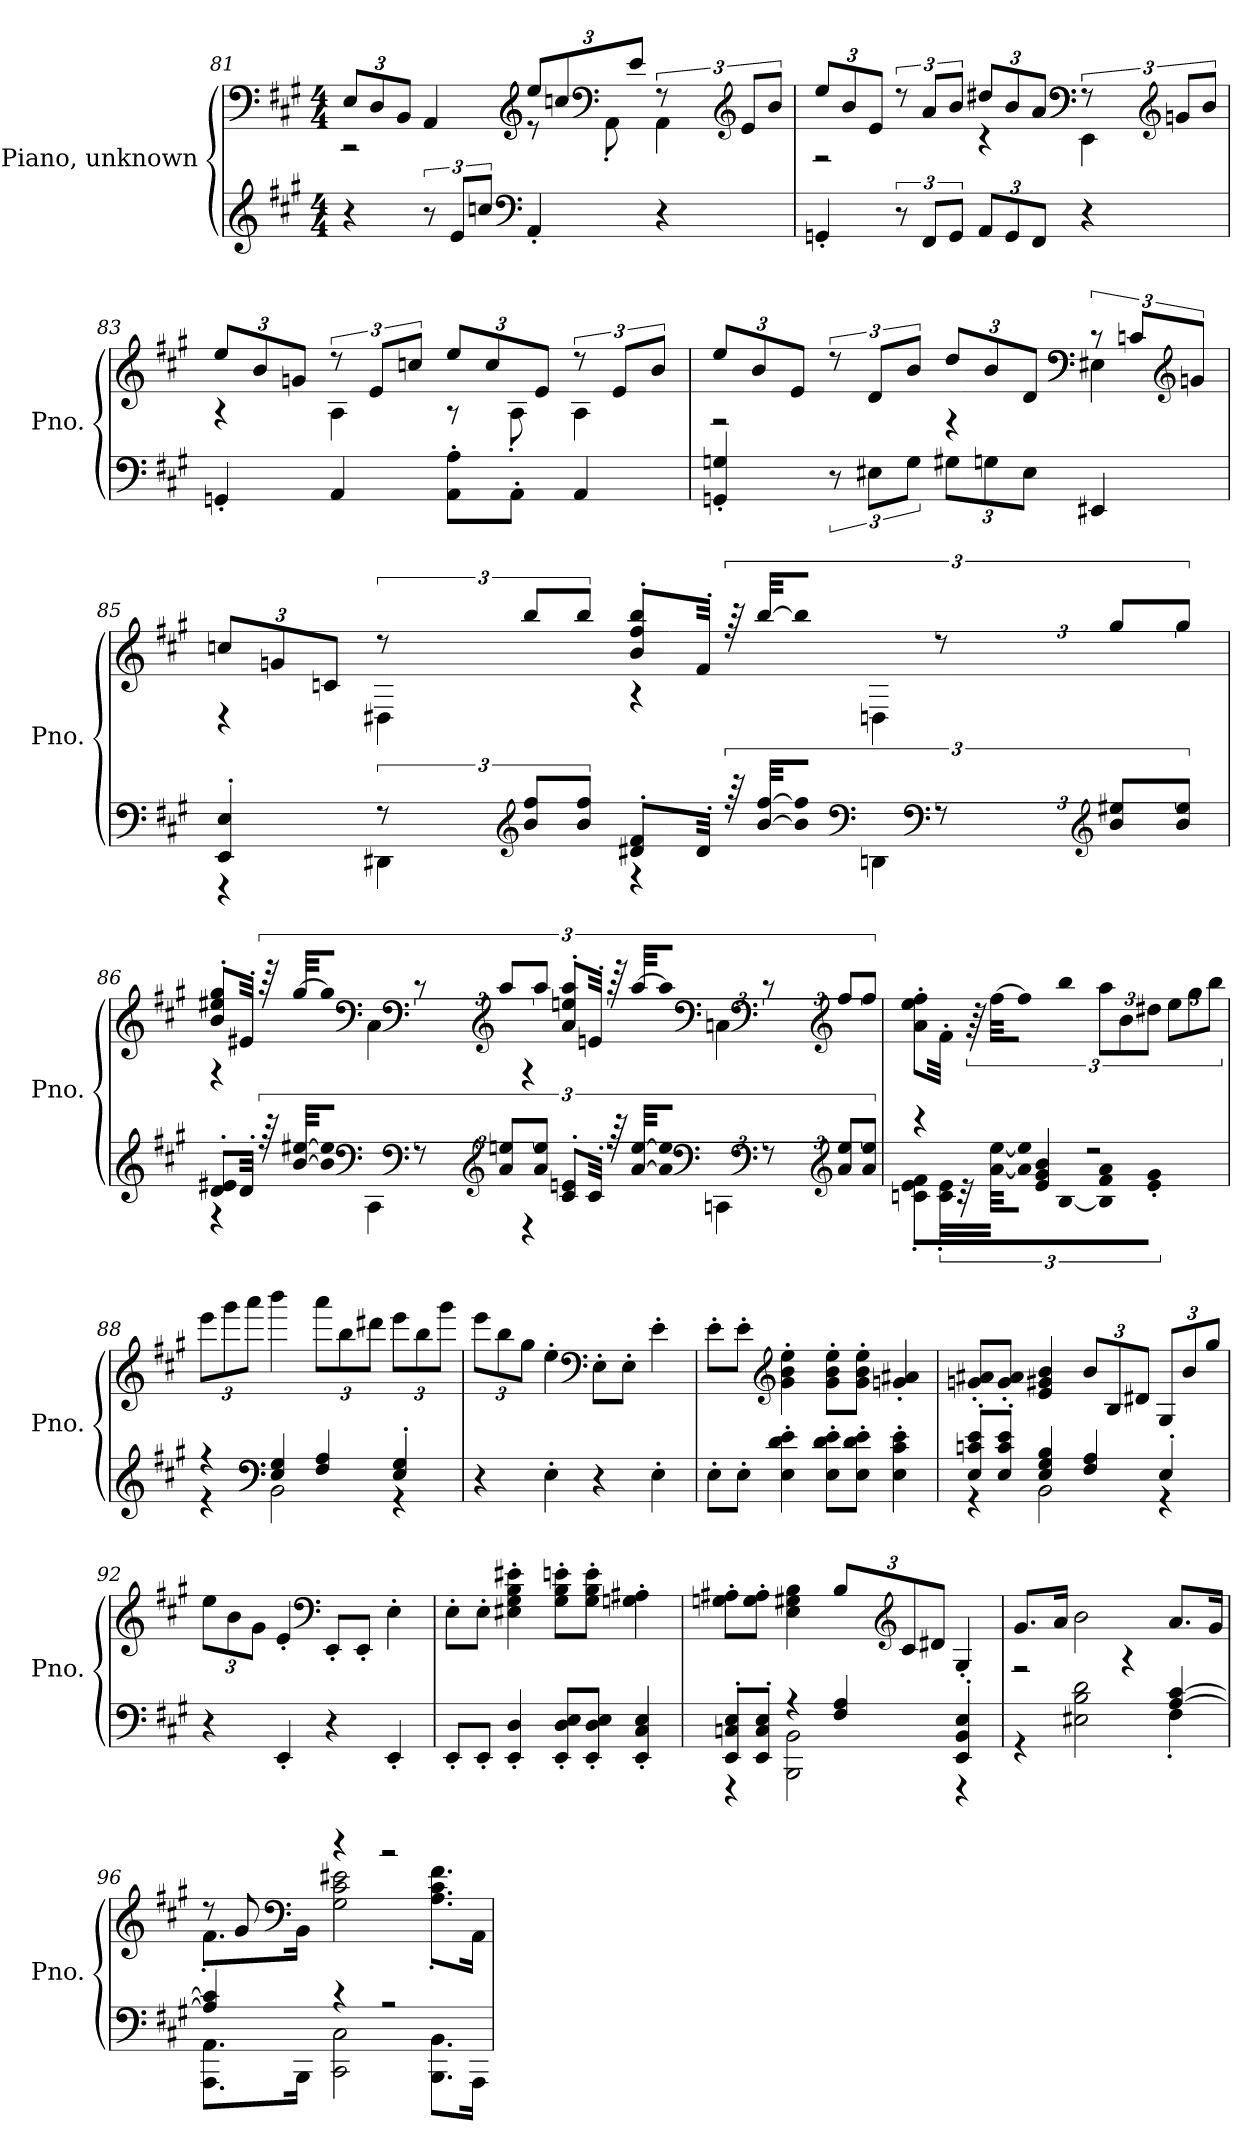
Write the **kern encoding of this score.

**kern	**kern
*part1	*part1
*staff2	*staff1
*I"Piano, unknown	*
*I'Pno.	*
!!LO:LB:g=z
*clefG2	*clefF4
*k[f#c#g#]	*k[f#c#g#]
*M4/4	*M4/4
*	*Xbrackettup
=81	=81
*	*^
4r	12E/L	2r
.	12D/	.
.	12BB/J	.
12r	4AA/	.
12e/L	.	.
12ccn/J	.	.
*clefF4	*clefG2	*
4AA'/	12ee/L	8r
.	12ccn/	.
*	*clefF4	*
.	.	8AA'\
.	12e/J	.
*	*brackettup	*
4r	12r	4AA\
*	*clefG2	*
.	12e/L	.
.	12b/J	.
=82	=82	=82
*	*Xbrackettup	*
4GGn'/	12ee/L	2r
.	12b/	.
.	12e/J	.
*	*brackettup	*
12r	12r	.
12FF#/L	12a/L	.
12GG/J	12b/J	.
*Xbrackettup	*Xbrackettup	*
12AA/L	12dd#X/L	4r
12GG/	12b/	.
12FF#/J	12a/J	.
*	*clefF4	*
*	*brackettup	*
4r	12r	4EE\
*	*clefG2	*
.	12gn/L	.
.	12b/J	.
!!LO:LB:g=z	!!
=83	=83	=83
*	*Xbrackettup	*
4GGn'/	12ee/L	4r
.	12b/	.
.	12gn/J	.
*	*brackettup	*
4AA/	12r	4A\
.	12e/L	.
.	12ccn/J	.
*	*Xbrackettup	*
8AA\' 8A\'L	12ee/L	8r
.	12cc/	.
8AA'\J	.	8A'\
.	12e/J	.
*	*brackettup	*
4AA/	12r	4A\
.	12e/L	.
.	12b/J	.
=84	=84	=84
*	*Xbrackettup	*
4GGn/' 4Gn/'	12ee/L	2r
.	12b/	.
.	12e/J	.
*brackettup	*brackettup	*
12r	12r	.
12E#X\L	12d/L	.
12G\J	12b/J	.
*Xbrackettup	*Xbrackettup	*
12G#X\L	12dd/L	4r
12Gn\	12b/	.
12E#\J	12d/J	.
*	*clefF4	*
*	*brackettup	*
4EE#X/	12r	4E#X\
.	12cn/L	.
*	*clefG2	*
.	12gn/J	.
!!LO:LB:g=z	!!
=85	=85	=85
*^	*	*
*	*	*Xbrackettup	*
4EE/' 4E/'	4r	12ccn/L	4r
.	.	12gn/	.
.	.	12cn/J	.
*brackettup	*	*brackettup	*
12r	4DD#X\	12r	4D#X\
*clefG2	*	*	*
12b/ 12ff#/L	.	12bb/L	.
12b/ 12ff#/J	.	12bb/J	.
8d#X/' 8f#/'L	4r	8b/' 8ff#/' 8bb/'L	4r
32d#'/Jkk	.	32f#'/Jkk	.
96r	.	96r	.
[48b/ [48ff#/KLL	.	[48bb/KLL	.
16b/] 16ff#/]JJ	.	16bb/JJ]	.
*clefF4	*	*	*
12r	4DDn\	12r	4Dn\
*clefG2	*	*	*
12b/ 12ee#X/L	.	12gg#/L	.
12b/ 12ee#/J	.	12gg#/J	.
!!LO:LB:g=z	!!
=86	=86	=86	=86
8d/' 8e#X/'L	4r	8b/' 8ee#X/' 8gg#/'L	4r
32d'/Jkk	.	32e#X'/Jkk	.
96r	.	96r	.
[48b/ [48ee#X/KLL	.	[48gg#/KLL	.
16b/] 16ee#/]JJ	.	16gg#/JJ]	.
*clefF4	*	*clefF4	*
12r	4CC#\	12r	4C#\
*clefG2	*	*clefG2	*
12a/ 12een/L	.	12aa/L	.
12a/ 12ee/J	.	12aa/J	.
8c#/' 8en/'L	4r	8a/' 8een/' 8aa/'L	4r
32c#'/Jkk	.	32en'/Jkk	.
96r	.	96r	.
[48a/ [48ee/KLL	.	[48aa/KLL	.
16a/] 16ee/]JJ	.	16aa/JJ]	.
*clefF4	*	*clefF4	*
12r	4CCn\	12r	4Cn\
*clefG2	*	*clefG2	*
12a/ 12ee/L	.	12ff#/L	.
12a/ 12ee/J	.	12ff#/J	.
*	*	*v	*v
!!LO:LB:g=z
=87	=87	=87
4r	8cn\' 8e\' 8f#\'L	8a\' 8ee\' 8ff#\'L
.	48c\' 48e\'Jkk	32f#'\Jkk
.	48r	.
.	.	96r
.	[48a\ [48ee\KLL	[48ff#\KLL
.	16a\] 16ee\]JJ	16ff#\JJ]
4e/ 4g#/ 4b/	[4B\	4bb\
*	*	*Xbrackettup
2r	4B\] 4f#\ 4a\	12aa\L
.	.	12b\
.	.	12dd#X\J
.	4e\' 4g#\'	12ee\L
.	.	12gg#\
.	.	12bb\J
=88	=88	=88
4r	4r	12eee\L
.	.	12ggg#\
.	.	12aaa\J
*clefF4	*	*
4E/ 4G#/	2BB\	4bbb\
4F#/ 4A/	.	12aaa\L
.	.	12bb\
.	.	12ddd#X\J
4E/' 4G#/'	4r	12eee\L
.	.	12bb\
.	.	12ggg#\J
*v	*v	*
=89	=89
4r	12eee\L
.	12bb\
.	12gg#\J
4E'\	4ee'\
*	*clefF4
4r	8E'\L
.	8E'\J
4E'\	4e'\
!!LO:PB:g=z
=90	=90
8E'\L	8e'\L
8E'\J	8e'\J
*	*clefG2
4E\' 4d\' 4e\'	4g#\' 4b\' 4ee\'
8E\' 8d\' 8e\'L	8g#\' 8b\' 8ee\'L
8E\' 8d\' 8e\'J	8g#\' 8b\' 8ee\'J
4E\' 4c#\' 4e\'	4gn/' 4a#X/'
=91	=91
*^	*
8E/' 8cn/' 8e/'L	4r	8gn/' 8a#X/'L
8E/' 8c/' 8e/'J	.	8g/' 8a#/'J
4E/ 4G#/ 4B/	2BB\	4e/ 4g#X/ 4b/
4F#/ 4A/	.	12b/L
.	.	12B/
.	.	12d#X/J
4E'/	4r	12G#/L
.	.	12b/
.	.	12gg#/J
*v	*v	*
=92	=92
4r	12ee\L
.	12b\
.	12g#\J
4EE'/	4e'/
*	*clefF4
4r	8EE'/L
.	8EE'/J
4EE'/	4E'\
!!LO:LB:g=z
=93	=93
8EE'/L	8E'\L
8EE'/J	8E'\J
4EE/' 4D/'	4E#X\' 4G#\' 4B\' 4e#X\'
8EE/' 8D/' 8E/'L	8G#\' 8B\' 8en\'L
8EE/' 8D/' 8E/'J	8G#\' 8B\' 8e\'J
4EE/' 4C#/' 4E/'	4Gn\' 4A#X\'
=94	=94
*^	*
8EE/' 8Cn/' 8E/'L	4r	8Gn\' 8A#X\'L
8EE/' 8C/' 8E/'J	.	8G\' 8A#\'J
4r	2BBB\ 2BB\	4E\ 4G#X\ 4B\
4F#/ 4A/	.	12B/L
*	*	*clefG2
.	.	12c#/
.	.	12d#X/J
4EE/' 4BB/' 4E/'	4r	4G#'/
=95	=95	=95
2r	4r	8.g#/L
.	.	16a/Jk
.	2E#X\ 2B\ 2d\	2b\
4r	.	.
[4A/ [4c#/	4F#'\	8.a/L
.	.	16g#/Jk
!!LO:LB:g=z
=96	=96	=96
*	*	*^
4A/] 4c#/]	8.AAA\ 8.AA\L	8r	8.f#'\L
.	.	8g#/	.
*	*	*clefF4	*
.	16BBB\Jk	.	16BB\Jk
4r	2CC#\ 2C#\	4r	2G#\ 2c#\ 2e#X\
2r	.	2r	.
.	8.BBB\ 8.BB\L	.	8.A\' 8.c#\' 8.f#\'L
.	16AAA\Jk	.	16AA\Jk
*v	*v	*	*
*	*v	*v
=	=
*-	*-
